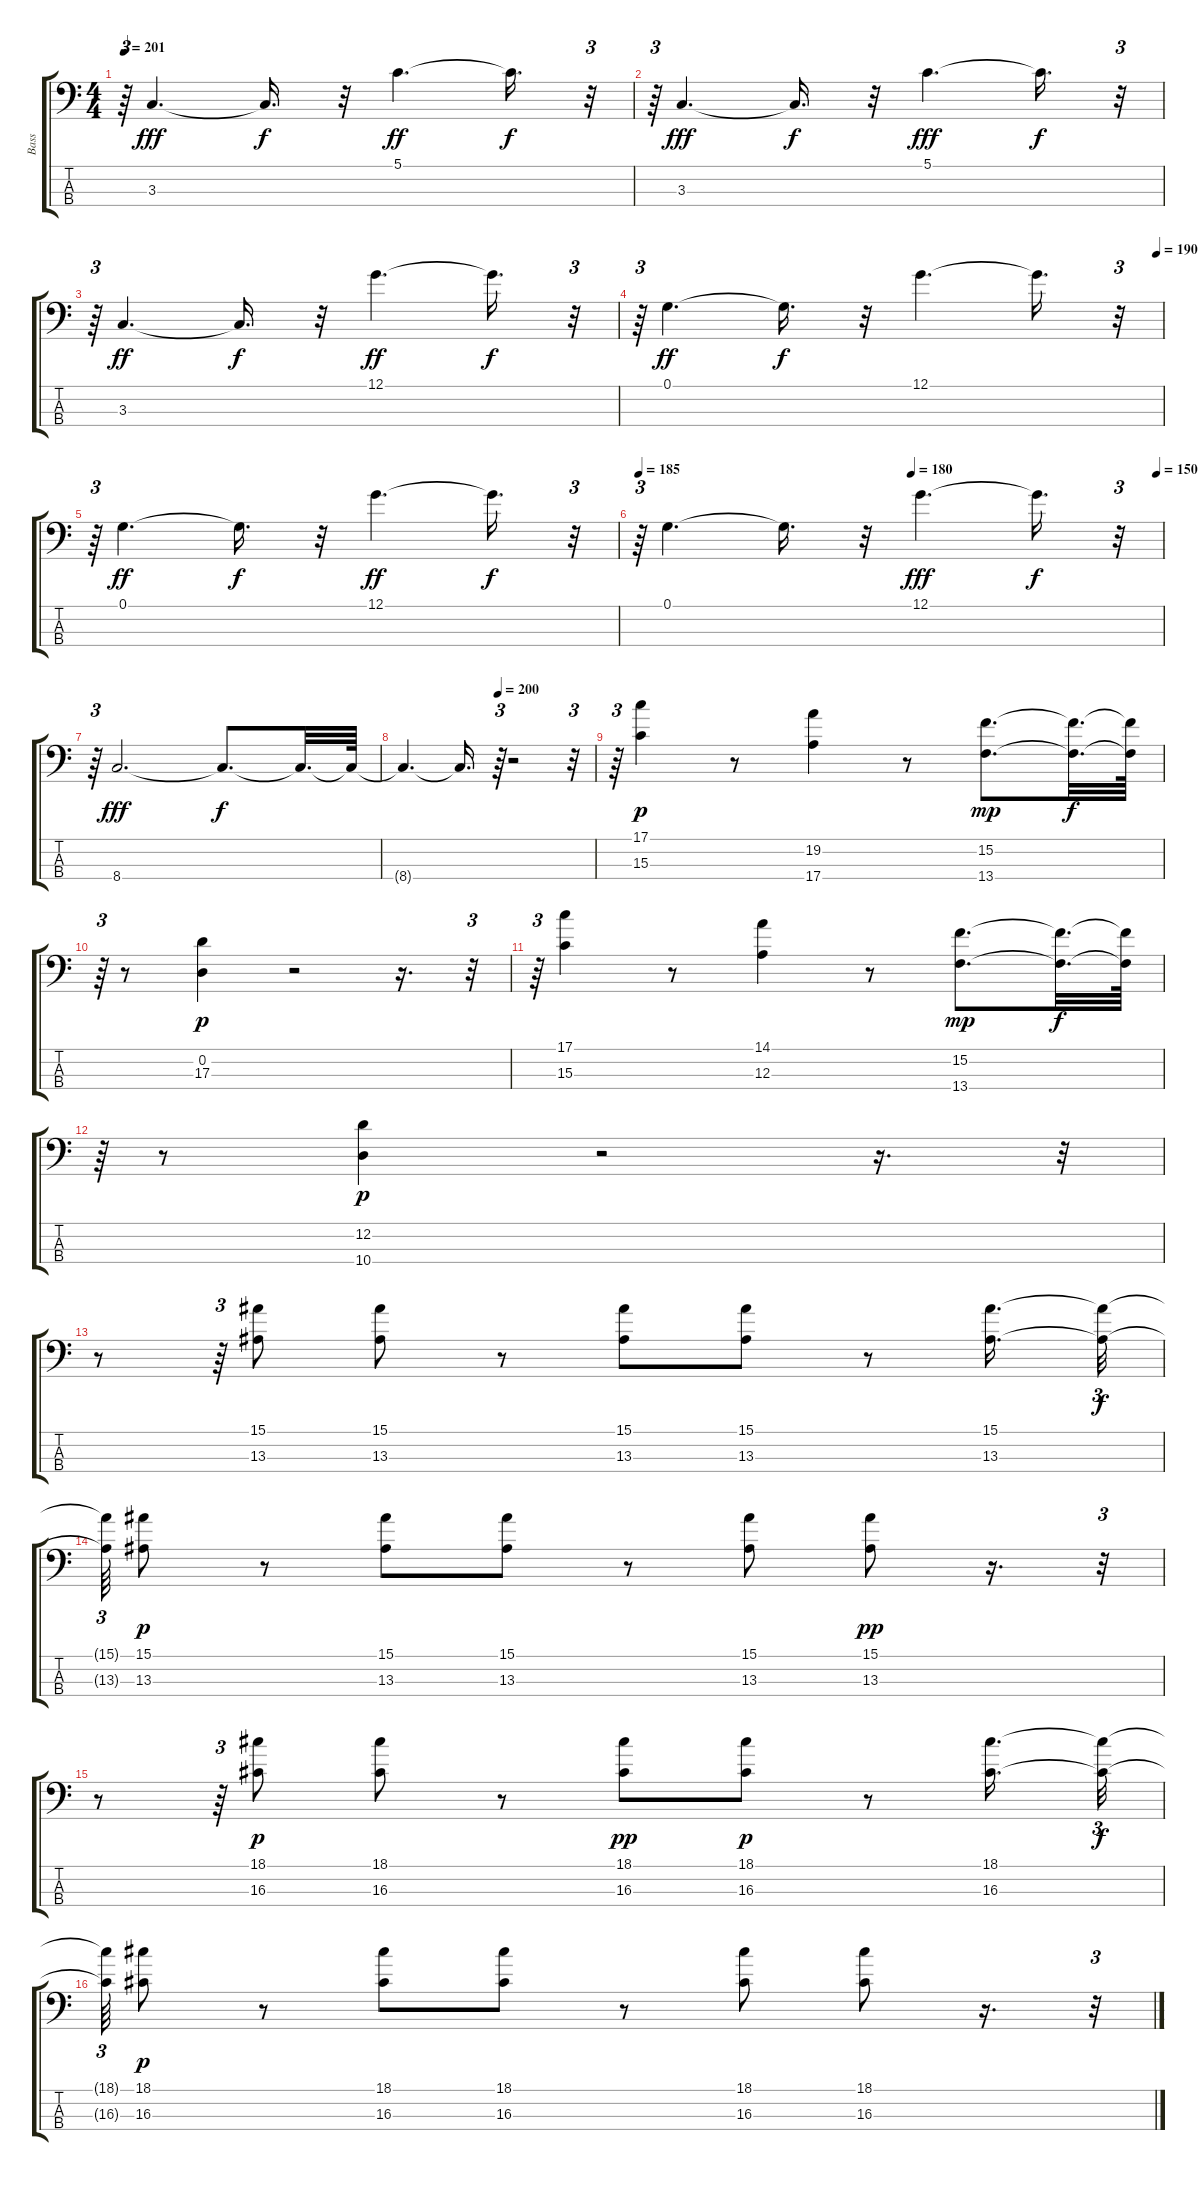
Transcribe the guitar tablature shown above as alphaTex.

\track ("Bass" "Bass") {instrument slapbass2}
\staff {score tabs}
\tuning (G2 D2 A1 E1) {hide}
\ts (4 4)
\tempo 201
\clef f4
\ks c
r.64{tu (3 2) dy f} 3.3.4{d dy fff} 3.3{t}.16{d dy f} r.32 5.1.4{d dy ff} 5.1{t}.16{d dy f} r.32{tu (3 2)} |
r.64{tu (3 2)} 3.3.4{d dy fff} 3.3{t}.16{d dy f} r.32 5.1.4{d dy fff} 5.1{t}.16{d dy f} r.32{tu (3 2)} |
r.64{tu (3 2)} 3.3.4{d dy ff} 3.3{t}.16{d dy f} r.32 12.1.4{d dy ff} 12.1{t}.16{d dy f} r.32{tu (3 2)} |
\tempo (190 0.9895833333333334)
r.64{tu (3 2)} 0.1.4{d dy ff} 0.1{t}.16{d dy f} r.32 12.1.4{d} 12.1{t}.16{d} r.32{tu (3 2)} |
r.64{tu (3 2)} 0.1.4{d dy ff} 0.1{t}.16{d dy f} r.32 12.1.4{d dy ff} 12.1{t}.16{d dy f} r.32{tu (3 2)} |
\tempo 185
\tempo (180 0.5208333333333334)
\tempo (150 0.9895833333333334)
r.64{tu (3 2)} 0.1.4{d} 0.1{t}.16{d} r.32 12.1.4{d dy fff} 12.1{t}.16{d dy f} r.32{tu (3 2)} |
r.64{tu (3 2)} 8.4.2{d dy fff} 8.4{t}.8{d dy f} 8.4{t}.32{d} 8.4{t}.64 |
\tempo (200 0.5)
8.4{t}.4{d} 8.4{t}.16{d} r.64{tu (3 2)} r.2 r.32{tu (3 2)} |
r.64{tu (3 2)} (17.1 15.3).4{dy p} r.8 (19.2 17.4).4 r.8 (15.2 13.4).8{d dy mp} (15.2{t} 13.4{t}).32{d dy f} (15.2{t} 13.4{t}).64 |
r.64{tu (3 2)} r.8 (0.2 17.3).4{dy p} r.2 r.16{d} r.32{tu (3 2)} |
r.64{tu (3 2)} (17.1 15.3).4 r.8 (14.1 12.3).4 r.8 (15.2 13.4).8{d dy mp} (15.2{t} 13.4{t}).32{d dy f} (15.2{t} 13.4{t}).64 |
r.64{tu (3 2)} r.8 (12.2 10.4).4{dy p} r.2 r.16{d} r.32{tu (3 2)} |
r.8 r.64{tu (3 2)} (15.1 13.3).8 (15.1 13.3).8 r.8 (15.1 13.3).8 (15.1 13.3).8 r.8 (15.1 13.3).16{d} (15.1{t} 13.3{t}).32{tu (3 2) dy f} |
(15.1{t} 13.3{t}).64{tu (3 2)} (15.1 13.3).8{dy p} r.8 (15.1 13.3).8 (15.1 13.3).8 r.8 (15.1 13.3).8 (15.1 13.3).8{dy pp} r.16{d} r.32{tu (3 2)} |
r.8 r.64{tu (3 2)} (18.1 16.3).8{dy p} (18.1 16.3).8 r.8 (18.1 16.3).8{dy pp} (18.1 16.3).8{dy p} r.8 (18.1 16.3).16{d} (18.1{t} 16.3{t}).32{tu (3 2) dy f} |
(18.1{t} 16.3{t}).64{tu (3 2)} (18.1 16.3).8{dy p} r.8 (18.1 16.3).8 (18.1 16.3).8 r.8 (18.1 16.3).8 (18.1 16.3).8 r.16{d} r.32{tu (3 2)}
